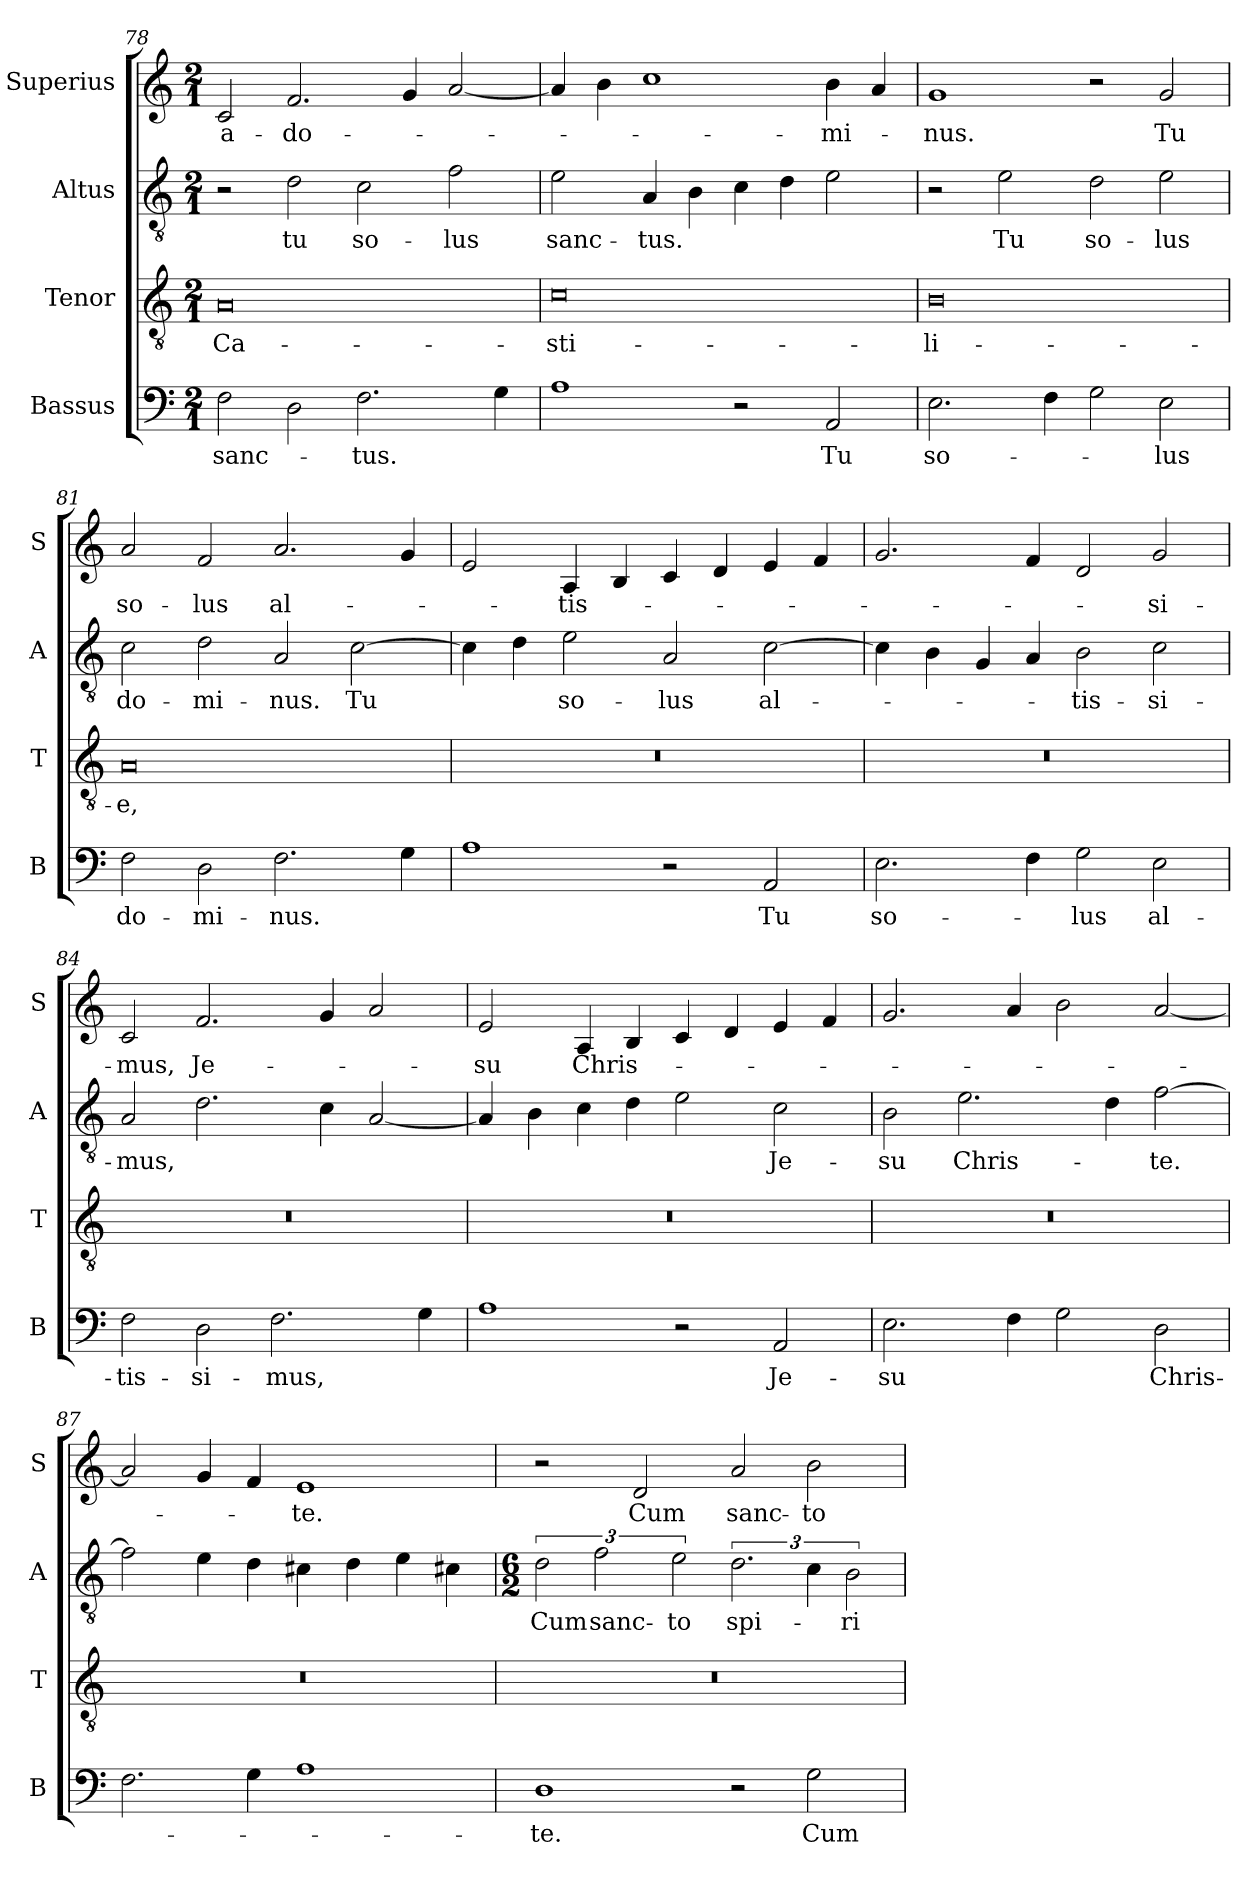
**kern	**text	**kern	**text	**kern	**text	**kern	**text
*part4	*part4	*part3	*part3	*part2	*part2	*part1	*part1
*staff4	*staff4	*staff3	*staff3	*staff2	*staff2	*staff1	*staff1
*I"Bassus	*	*I"Tenor	*	*I"Altus	*	*I"Superius	*
*I'B	*	*I'T	*	*I'A	*	*I'S	*
*clefF4	*	*clefGv2	*	*clefGv2	*	*clefG2	*
*k[]	*	*k[]	*	*k[]	*	*k[]	*
*M2/1	*	*M2/1	*	*M2/1	*	*M2/1	*
=78	=78	=78	=78	=78	=78	=78	=78
2F\	sanc-	0A	Ca-	2r	.	2c/	a-
2D\	.	.	.	2d\	tu	2.f/	-do-
2.F\	-tus.	.	.	2c\	so-	.	.
.	.	.	.	.	.	4g/	.
.	.	.	.	2f\	-lus	[2a/	.
4G\	.	.	.	.	.	.	.
=79	=79	=79	=79	=79	=79	=79	=79
1A	.	0c	-sti-	2e\	sanc-	4a/]	.
.	.	.	.	.	.	4b\	.
.	.	.	.	4A/	-tus.	1cc	.
.	.	.	.	4B\	.	.	.
2r	.	.	.	4c\	.	.	.
.	.	.	.	4d\	.	.	.
2AA/	Tu	.	.	2e\	.	4b\	-mi-
.	.	.	.	.	.	4a/	.
=80	=80	=80	=80	=80	=80	=80	=80
2.E\	so-	0B	-li-	2r	.	1g	-nus.
.	.	.	.	2e\	Tu	.	.
4F\	.	.	.	.	.	.	.
2G\	.	.	.	2d\	so-	2r	.
2E\	-lus	.	.	2e\	-lus	2g/	Tu
=81	=81	=81	=81	=81	=81	=81	=81
2F\	do-	0A	-e,	2c\	do-	2a/	so-
2D\	-mi-	.	.	2d\	-mi-	2f/	-lus
2.F\	-nus.	.	.	2A/	-nus.	2.a/	al-
.	.	.	.	[2c\	Tu	.	.
4G\	.	.	.	.	.	4g/	.
=82	=82	=82	=82	=82	=82	=82	=82
1A	.	0r	.	4c\]	.	2e/	.
.	.	.	.	4d\	.	.	.
.	.	.	.	2e\	so-	4A/	-tis-
.	.	.	.	.	.	4B/	.
2r	.	.	.	2A/	-lus	4c/	.
.	.	.	.	.	.	4d/	.
2AA/	Tu	.	.	[2c\	al-	4e/	.
.	.	.	.	.	.	4f/	.
=83	=83	=83	=83	=83	=83	=83	=83
2.E\	so-	0r	.	4c\]	.	2.g/	.
.	.	.	.	4B\	.	.	.
.	.	.	.	4G/	.	.	.
4F\	.	.	.	4A/	.	4f/	.
2G\	-lus	.	.	2B\	-tis-	2d/	.
2E\	al-	.	.	2c\	-si-	2g/	-si-
=84	=84	=84	=84	=84	=84	=84	=84
2F\	-tis-	0r	.	2A/	-mus,	2c/	-mus,
2D\	-si-	.	.	2.d\	.	2.f/	Je-
2.F\	-mus,	.	.	.	.	.	.
.	.	.	.	4c\	.	4g/	.
.	.	.	.	[2A/	.	2a/	.
4G\	.	.	.	.	.	.	.
=85	=85	=85	=85	=85	=85	=85	=85
1A	.	0r	.	4A/]	.	2e/	-su
.	.	.	.	4B\	.	.	.
.	.	.	.	4c\	.	4A/	Chris-
.	.	.	.	4d\	.	4B/	.
2r	.	.	.	2e\	.	4c/	.
.	.	.	.	.	.	4d/	.
2AA/	Je-	.	.	2c\	Je-	4e/	.
.	.	.	.	.	.	4f/	.
=86	=86	=86	=86	=86	=86	=86	=86
2.E\	-su	0r	.	2B\	-su	2.g/	.
.	.	.	.	2.e\	Chris-	.	.
4F\	.	.	.	.	.	4a/	.
2G\	.	.	.	.	.	2b\	.
.	.	.	.	4d\	.	.	.
2D\	Chris-	.	.	[2f\	-te.	[2a/	.
=87	=87	=87	=87	=87	=87	=87	=87
2.F\	.	0r	.	2f\]	.	2a/]	.
.	.	.	.	4e\	.	4g/	.
4G\	.	.	.	4d\	.	4f/	.
1A	.	.	.	4c#X\	.	1e	-te.
.	.	.	.	4d\	.	.	.
.	.	.	.	4e\	.	.	.
.	.	.	.	4c#X\	.	.	.
=88	=88	=88	=88	=88	=88	=88	=88
*	*	*	*	*M6/2	*	*	*
1D	-te.	0r	.	3d\	Cum	2r	.
.	.	.	.	3f\	sanc-	.	.
.	.	.	.	.	.	2d/	Cum
.	.	.	.	3e\	-to	.	.
2r	.	.	.	3.d\	spi-	2a/	sanc-
2G\	Cum	.	.	6c\	.	2b\	-to
.	.	.	.	3B\	-ri-	.	.
=	=	=	=	=	=	=	=
*-	*-	*-	*-	*-	*-	*-	*-
